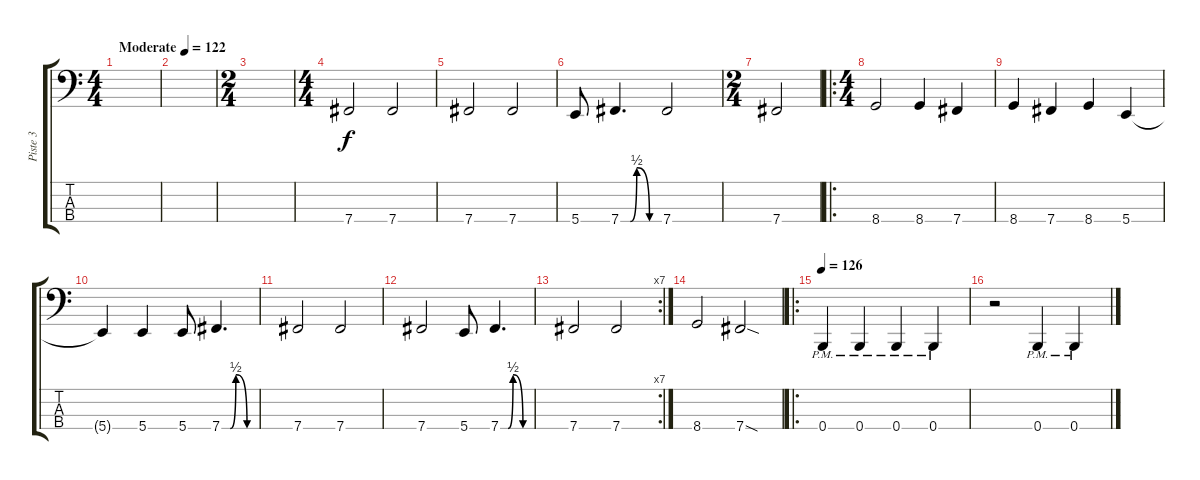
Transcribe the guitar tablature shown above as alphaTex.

\track ("Piste 3" "Piste 3") {instrument electricbassfinger}
\staff {score tabs}
\tuning (E2 B1 Gb1 B0) {hide}
\ts (4 4)
\tempo (122 "Moderate")
\clef f4
\ks c
|
|
\ts (2 4)
|
\ts (4 4)
7.4.2 7.4.2 |
7.4.2 7.4.2 |
5.4.8 7.4{be (custom 0 0 15 0 25 2 45 0 60 0)}.4{d} 7.4.2 |
\ts (2 4)
7.4.2 |
\ro
\ts (4 4)
8.4.2 8.4.4 7.4.4 |
8.4.4 7.4.4 8.4.4 5.4.4 |
5.4{t}.4 5.4.4 5.4.8 7.4{be (custom 0 0 15 0 25 2 45 0 60 0)}.4{d} |
7.4.2 7.4.2 |
7.4.2 5.4.8 7.4{be (custom 0 0 15 0 25 2 45 0 60 0)}.4{d} |
\rc 7
7.4.2 7.4.2 |
8.4.2 7.4{sod}.2 |
\ro
\tempo 126
0.4{pm}.4 0.4{pm}.4 0.4{pm}.4 0.4{pm}.4 |
r.2 0.4{pm}.4 0.4{pm}.4
